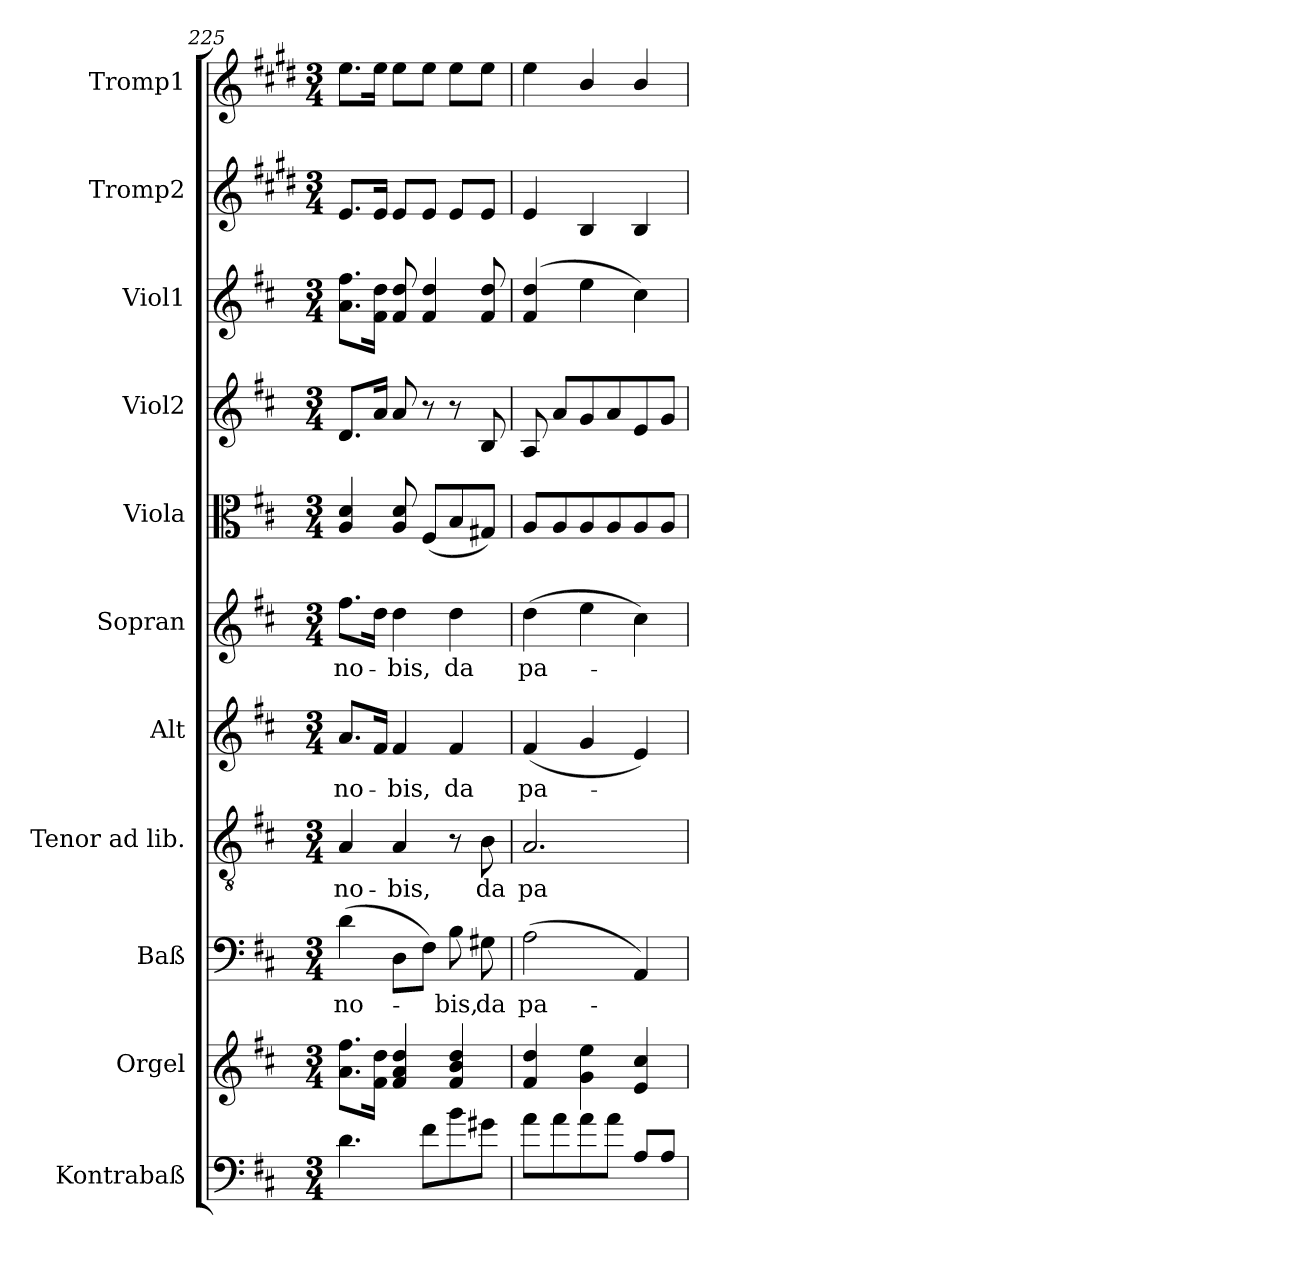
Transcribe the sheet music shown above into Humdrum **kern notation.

**kern	**kern	**kern	**text	**kern	**text	**kern	**text	**kern	**text	**kern	**kern	**kern	**kern	**kern
*part11	*part10	*part9	*part9	*part8	*part8	*part7	*part7	*part6	*part6	*part5	*part4	*part3	*part2	*part1
*staff11	*staff10	*staff9	*staff9	*staff8	*staff8	*staff7	*staff7	*staff6	*staff6	*staff5	*staff4	*staff3	*staff2	*staff1
*I"Kontrabaß	*I"Orgel	*I"Baß	*	*I"Tenor ad lib.	*	*I"Alt	*	*I"Sopran	*	*I"Viola	*I"Viol2	*I"Viol1	*I"Tromp2	*I"Tromp1
*	*	*	*	*	*	*	*	*	*	*I'Vla	*	*	*	*
*clefF4	*clefG2	*clefF4	*	*clefGv2	*	*clefG2	*	*clefG2	*	*clefC3	*clefG2	*clefG2	*clefG2	*clefG2
*ITrd7c12	*	*	*	*	*	*	*	*	*	*	*	*	*ITrd1c2	*ITrd1c2
*k[f#c#]	*k[f#c#]	*k[f#c#]	*	*k[f#c#]	*	*k[f#c#]	*	*k[f#c#]	*	*k[f#c#]	*k[f#c#]	*k[f#c#]	*k[f#c#]	*k[f#c#]
*D:	*D:	*D:	*	*D:	*	*D:	*	*D:	*	*D:	*D:	*D:	*D:	*D:
*M3/4	*M3/4	*M3/4	*	*M3/4	*	*M3/4	*	*M3/4	*	*M3/4	*M3/4	*M3/4	*M3/4	*M3/4
=225	=225	=225	=225	=225	=225	=225	=225	=225	=225	=225	=225	=225	=225	=225
!	!	!	!LO:LY:b	!	!LO:LY:b	!	!LO:LY:b	!	!LO:LY:b	!	!	!	!	!
4.D\	8.a\ 8.ff#\L	(>4d\	no-	4A/	no-	8.a/L	no-	8.ff#\L	no-	4A/ 4d/	8.d/L	8.a\ 8.ff#\L	8.d/L	8.dd\L
.	16f#\ 16dd\Jk	.	.	.	.	16f#/Jk	.	16dd\Jk	.	.	16a/Jk	16f#\ 16dd\Jk	16d/Jk	16dd\Jk
!	!	!	!	!	!LO:LY:b	!	!LO:LY:b	!	!LO:LY:b	!	!	!	!	!
.	4f#/ 4a/ 4dd/	8D\L	.	4A/	-bis,	4f#/	-bis,	4dd\	-bis,	8A/ 8d/	8a/	8f#/ 8dd/	8d/L	8dd\L
8F#\L	.	8F#\J)	.	.	.	.	.	.	.	(<8F#/L	8r	4f#/ 4dd/	8d/J	8dd\J
!	!	!	!LO:LY:b	!	!	!	!LO:LY:b	!	!LO:LY:b	!	!	!	!	!
8B\	4f#/ 4b/ 4dd/	8B\	-bis,	8r	.	4f#/	da	4dd\	da	8B/	8r	.	8d/L	8dd\L
!	!	!	!LO:LY:b	!	!LO:LY:b	!	!	!	!	!	!	!	!	!
8G#X\J	.	8G#X\	da	8B\	da	.	.	.	.	8G#X/J)	8B/	8f#/ 8dd/	8d/J	8dd\J
=226	=226	=226	=226	=226	=226	=226	=226	=226	=226	=226	=226	=226	=226	=226
!	!	!	!LO:LY:b	!	!LO:LY:b	!	!LO:LY:b	!	!LO:LY:b	!	!	!	!	!
8A\L	4f#/ 4dd/	(>2A\	pa-	2.A/	pa-	(<4f#/	pa-	(>4dd\	pa-	8A/L	8A/	(4f#/ 4dd/	4d/	4dd\
8A\	.	.	.	.	.	.	.	.	.	8A/	8a/L	.	.	.
8A\	4g\ 4ee\	.	.	.	.	4g/	.	4ee\	.	8A/	8g/	4ee\	4A/	4a/
8A\J	.	.	.	.	.	.	.	.	.	8A/	8a/	.	.	.
8AA/L	4e/ 4cc#/	4AA/)	.	.	.	4e/)	.	4cc#\)	.	8A/	8e/	4cc#\)	4A/	4a/
8AA/J	.	.	.	.	.	.	.	.	.	8A/J	8g/J	.	.	.
=	=	=	=	=	=	=	=	=	=	=	=	=	=	=
*-	*-	*-	*-	*-	*-	*-	*-	*-	*-	*-	*-	*-	*-	*-
